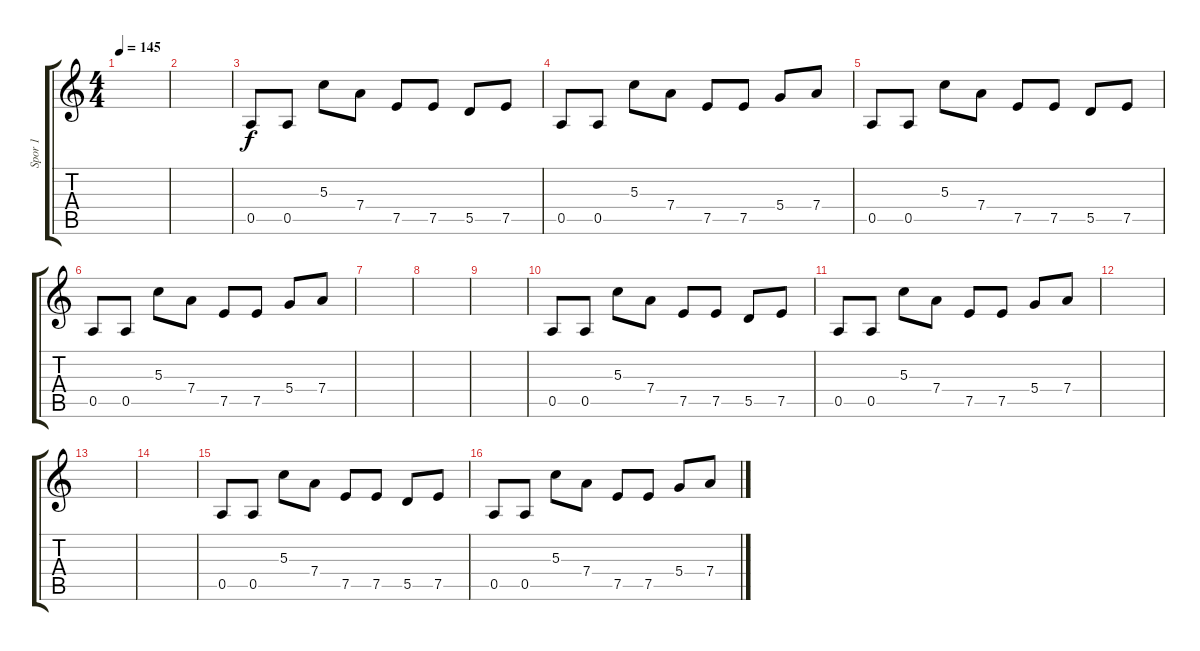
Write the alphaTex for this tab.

\track ("Spor 1" "Spor 1") {instrument overdrivenguitar}
\staff {score tabs}
\tuning (E4 B3 G3 D3 A2 E2) {hide}
\ts (4 4)
\tempo 145
\clef g2
\ks c
|
|
0.5.8 0.5.8 5.3.8 7.4.8 7.5.8 7.5.8 5.5.8 7.5.8 |
0.5.8 0.5.8 5.3.8 7.4.8 7.5.8 7.5.8 5.4.8 7.4.8 |
0.5.8 0.5.8 5.3.8 7.4.8 7.5.8 7.5.8 5.5.8 7.5.8 |
0.5.8 0.5.8 5.3.8 7.4.8 7.5.8 7.5.8 5.4.8 7.4.8 |
|
|
|
0.5.8 0.5.8 5.3.8 7.4.8 7.5.8 7.5.8 5.5.8 7.5.8 |
0.5.8 0.5.8 5.3.8 7.4.8 7.5.8 7.5.8 5.4.8 7.4.8 |
|
|
|
0.5.8 0.5.8 5.3.8 7.4.8 7.5.8 7.5.8 5.5.8 7.5.8 |
0.5.8 0.5.8 5.3.8 7.4.8 7.5.8 7.5.8 5.4.8 7.4.8
